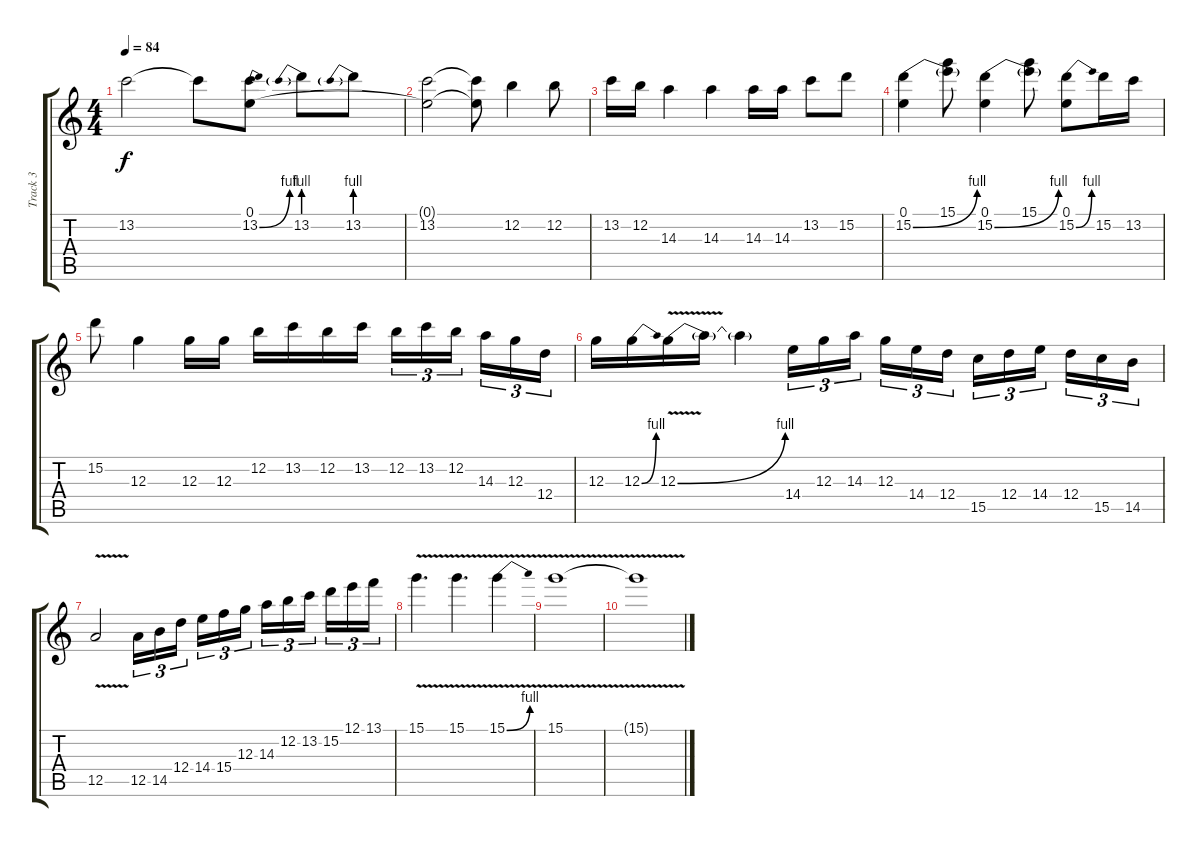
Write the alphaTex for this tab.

\track ("Track 3" "Track 3") {instrument distortionguitar}
\staff {score tabs}
\tuning (E4 B3 G3 D3 A2 E2) {hide}
\ts (4 4)
\tempo 84
\clef g2
\ks c
13.2.2{dy f} 13.2{t}.8 (0.1 13.2{be (bend 0 0 60 4)}).8 13.2{be (prebend 0 4 60 4)}.8 13.2{be (prebend 0 4 60 4)}.8 |
(0.1{t} 13.2).2 (0.1{t} 13.2{t}).8 12.2.4 12.2.8 |
13.2.16 12.2.16 14.3.4 14.3.4 14.3.16 14.3.16 13.2.8 15.2.8 |
(0.1 15.2{be (bend 0 0 60 4)}).4 (15.1 15.2{t}).8 (0.1 15.2{be (bend 0 0 60 4)}).4 (15.1 15.2{t}).8 (0.1 15.2{be (bend 0 0 60 4)}).8 15.2.16 13.2.16 |
15.2.8 12.3.4 12.3.16 12.3.16 12.2.16 13.2.16 12.2.16 13.2.16 12.2.16{tu (3 2)} 13.2.16{tu (3 2)} 12.2.16{tu (3 2) beam splitsecondary} 14.3.16{tu (3 2)} 12.3.16{tu (3 2)} 12.4.16{tu (3 2)} |
12.3.16 12.3{be (bend 0 0 60 4)}.16 12.3{be (bend 0 0 60 4) v}.16 12.3{t}.16 12.3{t}.4 14.4.16{tu (3 2)} 12.3.16{tu (3 2)} 14.3.16{tu (3 2) beam splitsecondary} 12.3.16{tu (3 2)} 14.4.16{tu (3 2)} 12.4.16{tu (3 2)} 15.5.16{tu (3 2)} 12.4.16{tu (3 2)} 14.4.16{tu (3 2) beam splitsecondary} 12.4.16{tu (3 2)} 15.5.16{tu (3 2)} 14.5.16{tu (3 2)} |
12.5{v}.2 12.5.16{tu (3 2)} 14.5.16{tu (3 2)} 12.4.16{tu (3 2) beam splitsecondary} 14.4.16{tu (3 2)} 15.4.16{tu (3 2)} 12.3.16{tu (3 2)} 14.3.16{tu (3 2)} 12.2.16{tu (3 2)} 13.2.16{tu (3 2) beam splitsecondary} 15.2.16{tu (3 2)} 12.1.16{tu (3 2)} 13.1.16{tu (3 2)} |
15.1{v}.4{d} 15.1{v}.4{d} 15.1{be (bend 0 0 60 4) v}.4 |
15.1{v}.1 |
15.1{t}.1
